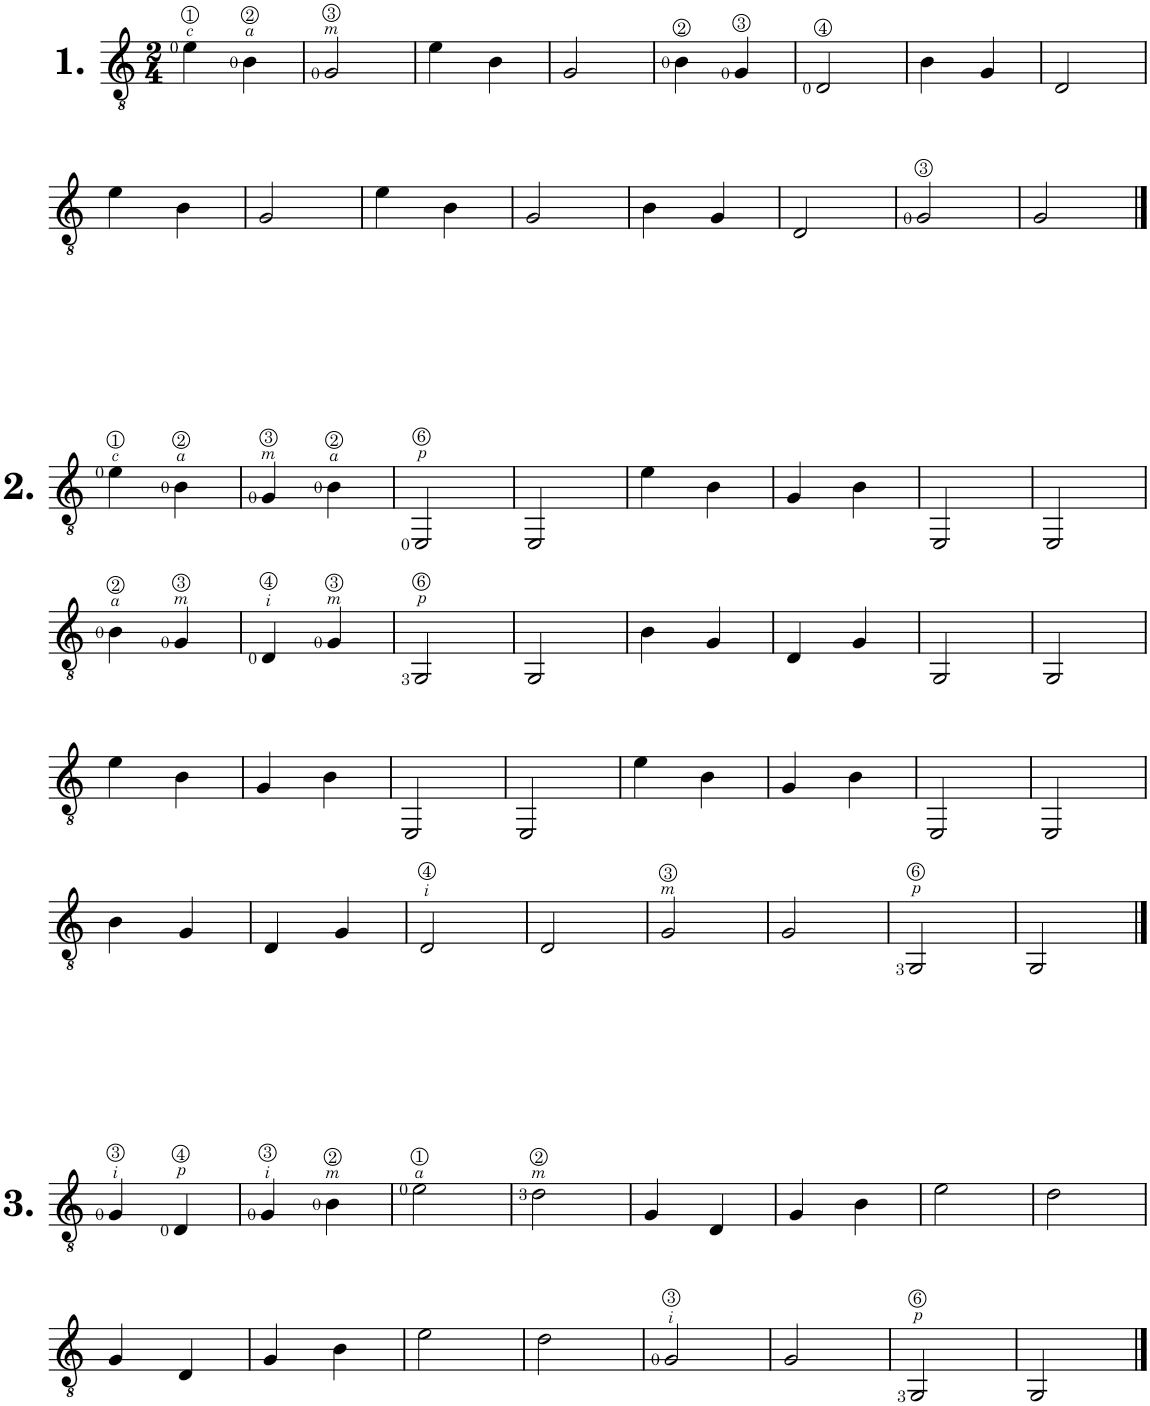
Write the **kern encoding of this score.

**kern
*part1
*staff1
*I"Guitarra acústica
*I'Guit.
*clefGv2
*k[]
*M2/4
=1
!LO:TX:a:B:t=1.
4e\
4B\
=2
2G/
=3
4e\
4B\
=4
2G/
=5
4B\
4G/
=6
2D/
=7
4B\
4G/
=8
2D/
!!LO:LB:g=z
=9
4e\
4B\
=10
2G/
=11
4e\
4B\
=12
2G/
=13
4B\
4G/
=14
2D/
=15
2G/
=16
2G/
!!LO:LB:g=z
==17
!LO:TX:a:B:t=2.
4e\
4B\
=18
4G/
4B\
=19
2EE/
=20
2EE/
=21
4e\
4B\
=22
4G/
4B\
=23
2EE/
=24
2EE/
!!LO:LB:g=z
=25
4B\
4G/
=26
4D/
4G/
=27
2GG/
=28
2GG/
=29
4B\
4G/
=30
4D/
4G/
=31
2GG/
=32
2GG/
!!LO:LB:g=z
=33
4e\
4B\
=34
4G/
4B\
=35
2EE/
=36
2EE/
=37
4e\
4B\
=38
4G/
4B\
=39
2EE/
=40
2EE/
!!LO:LB:g=z
=41
4B\
4G/
=42
4D/
4G/
=43
2D/
=44
2D/
=45
2G/
=46
2G/
=47
2GG/
=48
2GG/
!!LO:LB:g=z
==49
!LO:TX:a:B:t=3.
4G/
4D/
=50
4G/
4B\
=51
2e\
=52
2d\
=53
4G/
4D/
=54
4G/
4B\
=55
2e\
=56
2d\
!!LO:LB:g=z
=57
4G/
4D/
=58
4G/
4B\
=59
2e\
=60
2d\
=61
2G/
=62
2G/
=63
2GG/
=64
2GG/
==
*-
